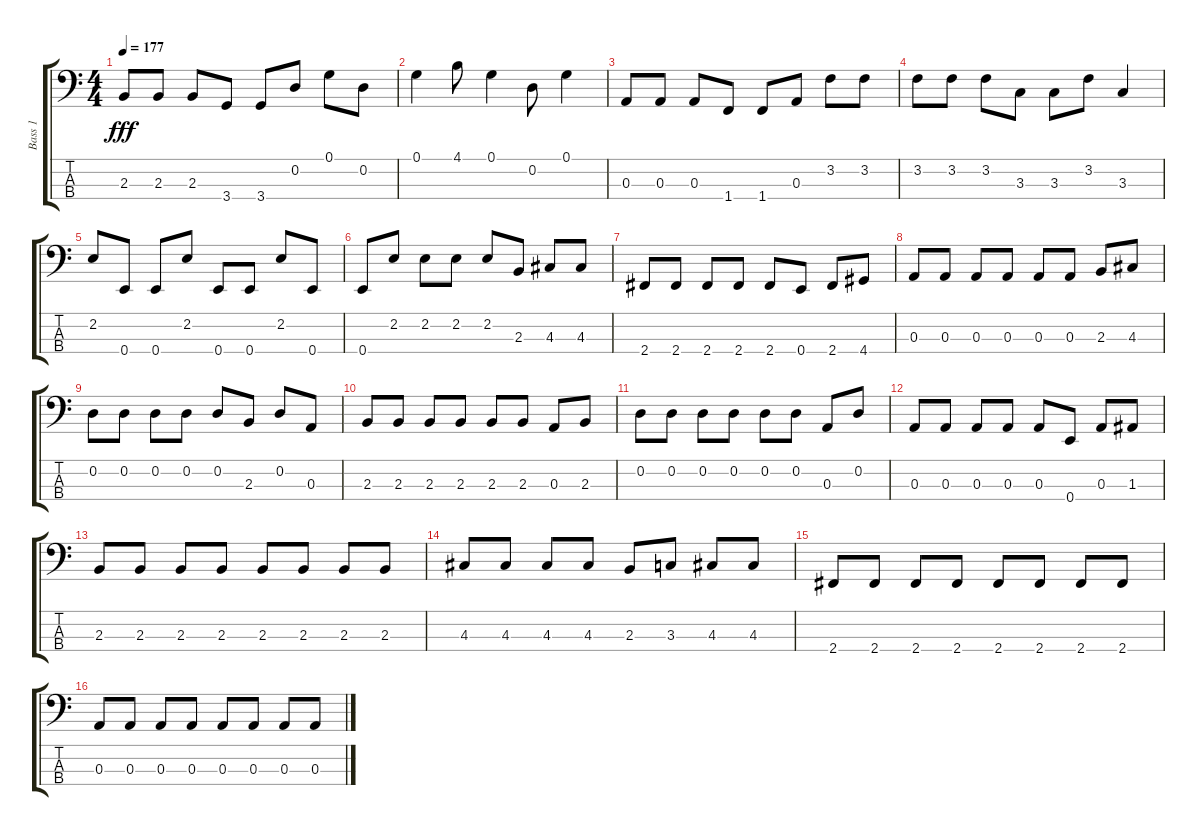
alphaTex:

\track ("Bass 1" "Bass 1") {instrument electricbassfinger}
\staff {score tabs}
\tuning (G2 D2 A1 E1) {hide}
\ts (4 4)
\tempo 177
\clef f4
\ks c
2.3.8{dy fff} 2.3.8 2.3.8 3.4.8 3.4.8 0.2.8 0.1.8 0.2.8 |
0.1.4 4.1.8 0.1.4 0.2.8 0.1.4 |
0.3.8 0.3.8 0.3.8 1.4.8 1.4.8 0.3.8 3.2.8 3.2.8 |
3.2.8 3.2.8 3.2.8 3.3.8 3.3.8 3.2.8 3.3.4 |
2.2.8 0.4.8 0.4.8 2.2.8 0.4.8 0.4.8 2.2.8 0.4.8 |
0.4.8 2.2.8 2.2.8 2.2.8 2.2.8 2.3.8 4.3.8 4.3.8 |
2.4.8 2.4.8 2.4.8 2.4.8 2.4.8 0.4.8 2.4.8 4.4.8 |
0.3.8 0.3.8 0.3.8 0.3.8 0.3.8 0.3.8 2.3.8 4.3.8 |
0.2.8 0.2.8 0.2.8 0.2.8 0.2.8 2.3.8 0.2.8 0.3.8 |
2.3.8 2.3.8 2.3.8 2.3.8 2.3.8 2.3.8 0.3.8 2.3.8 |
0.2.8 0.2.8 0.2.8 0.2.8 0.2.8 0.2.8 0.3.8 0.2.8 |
0.3.8 0.3.8 0.3.8 0.3.8 0.3.8 0.4.8 0.3.8 1.3.8 |
2.3.8 2.3.8 2.3.8 2.3.8 2.3.8 2.3.8 2.3.8 2.3.8 |
4.3.8 4.3.8 4.3.8 4.3.8 2.3.8 3.3.8 4.3.8 4.3.8 |
2.4.8 2.4.8 2.4.8 2.4.8 2.4.8 2.4.8 2.4.8 2.4.8 |
0.3.8 0.3.8 0.3.8 0.3.8 0.3.8 0.3.8 0.3.8 0.3.8
